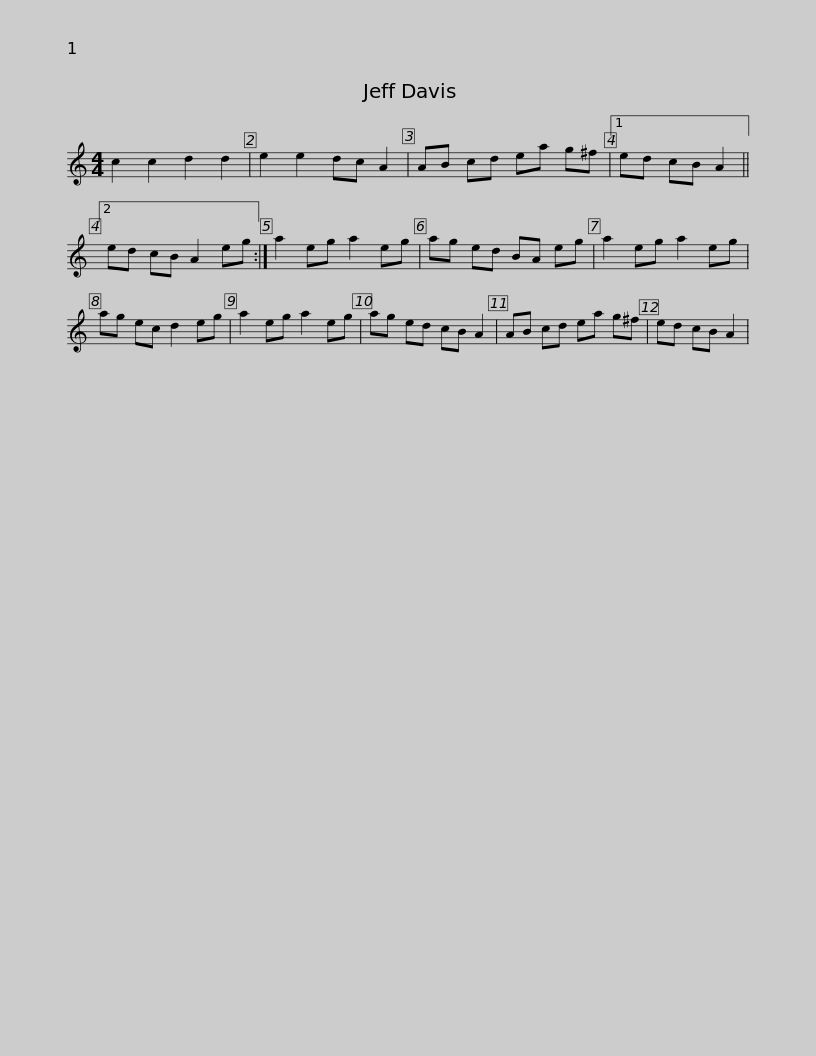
X:1
L:1/8
M:4/4
I:linebreak $
K:C
V:1 treble
V:1
 c2 c2 d2 d2 | e2 e2 dc A2 | AB cd ea g^f |1 ed cB A2 ||2 ed cB A2 eg :|$ %5
 a2 eg a2 eg | ag ed BA eg | a2 eg a2 eg | ag ec d2 eg |$ a2 eg a2 eg | %10
 ag ed cB A2 | AB cd ea g^f | ed cB A2 | %13
